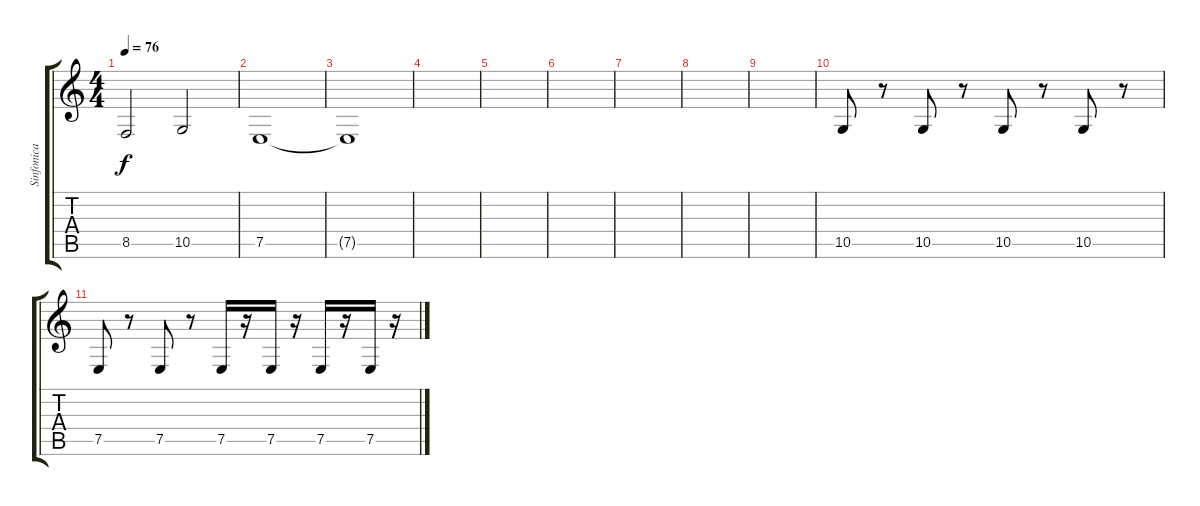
\track ("Sinfonica" "Sinfonica") {instrument viola}
\staff {score tabs}
\tuning (E4 B3 G3 D3 A2 E2) {hide}
\ts (4 4)
\tempo 76
\clef g2
\ks c
8.5.2{dy f} 10.5.2 |
7.5.1 |
7.5{t}.1 |
|
|
|
|
|
|
10.5.8 r.8 10.5.8 r.8 10.5.8 r.8 10.5.8 r.8 |
7.5.8 r.8 7.5.8 r.8 7.5.16 r.16 7.5.16 r.16 7.5.16 r.16 7.5.16 r.16
